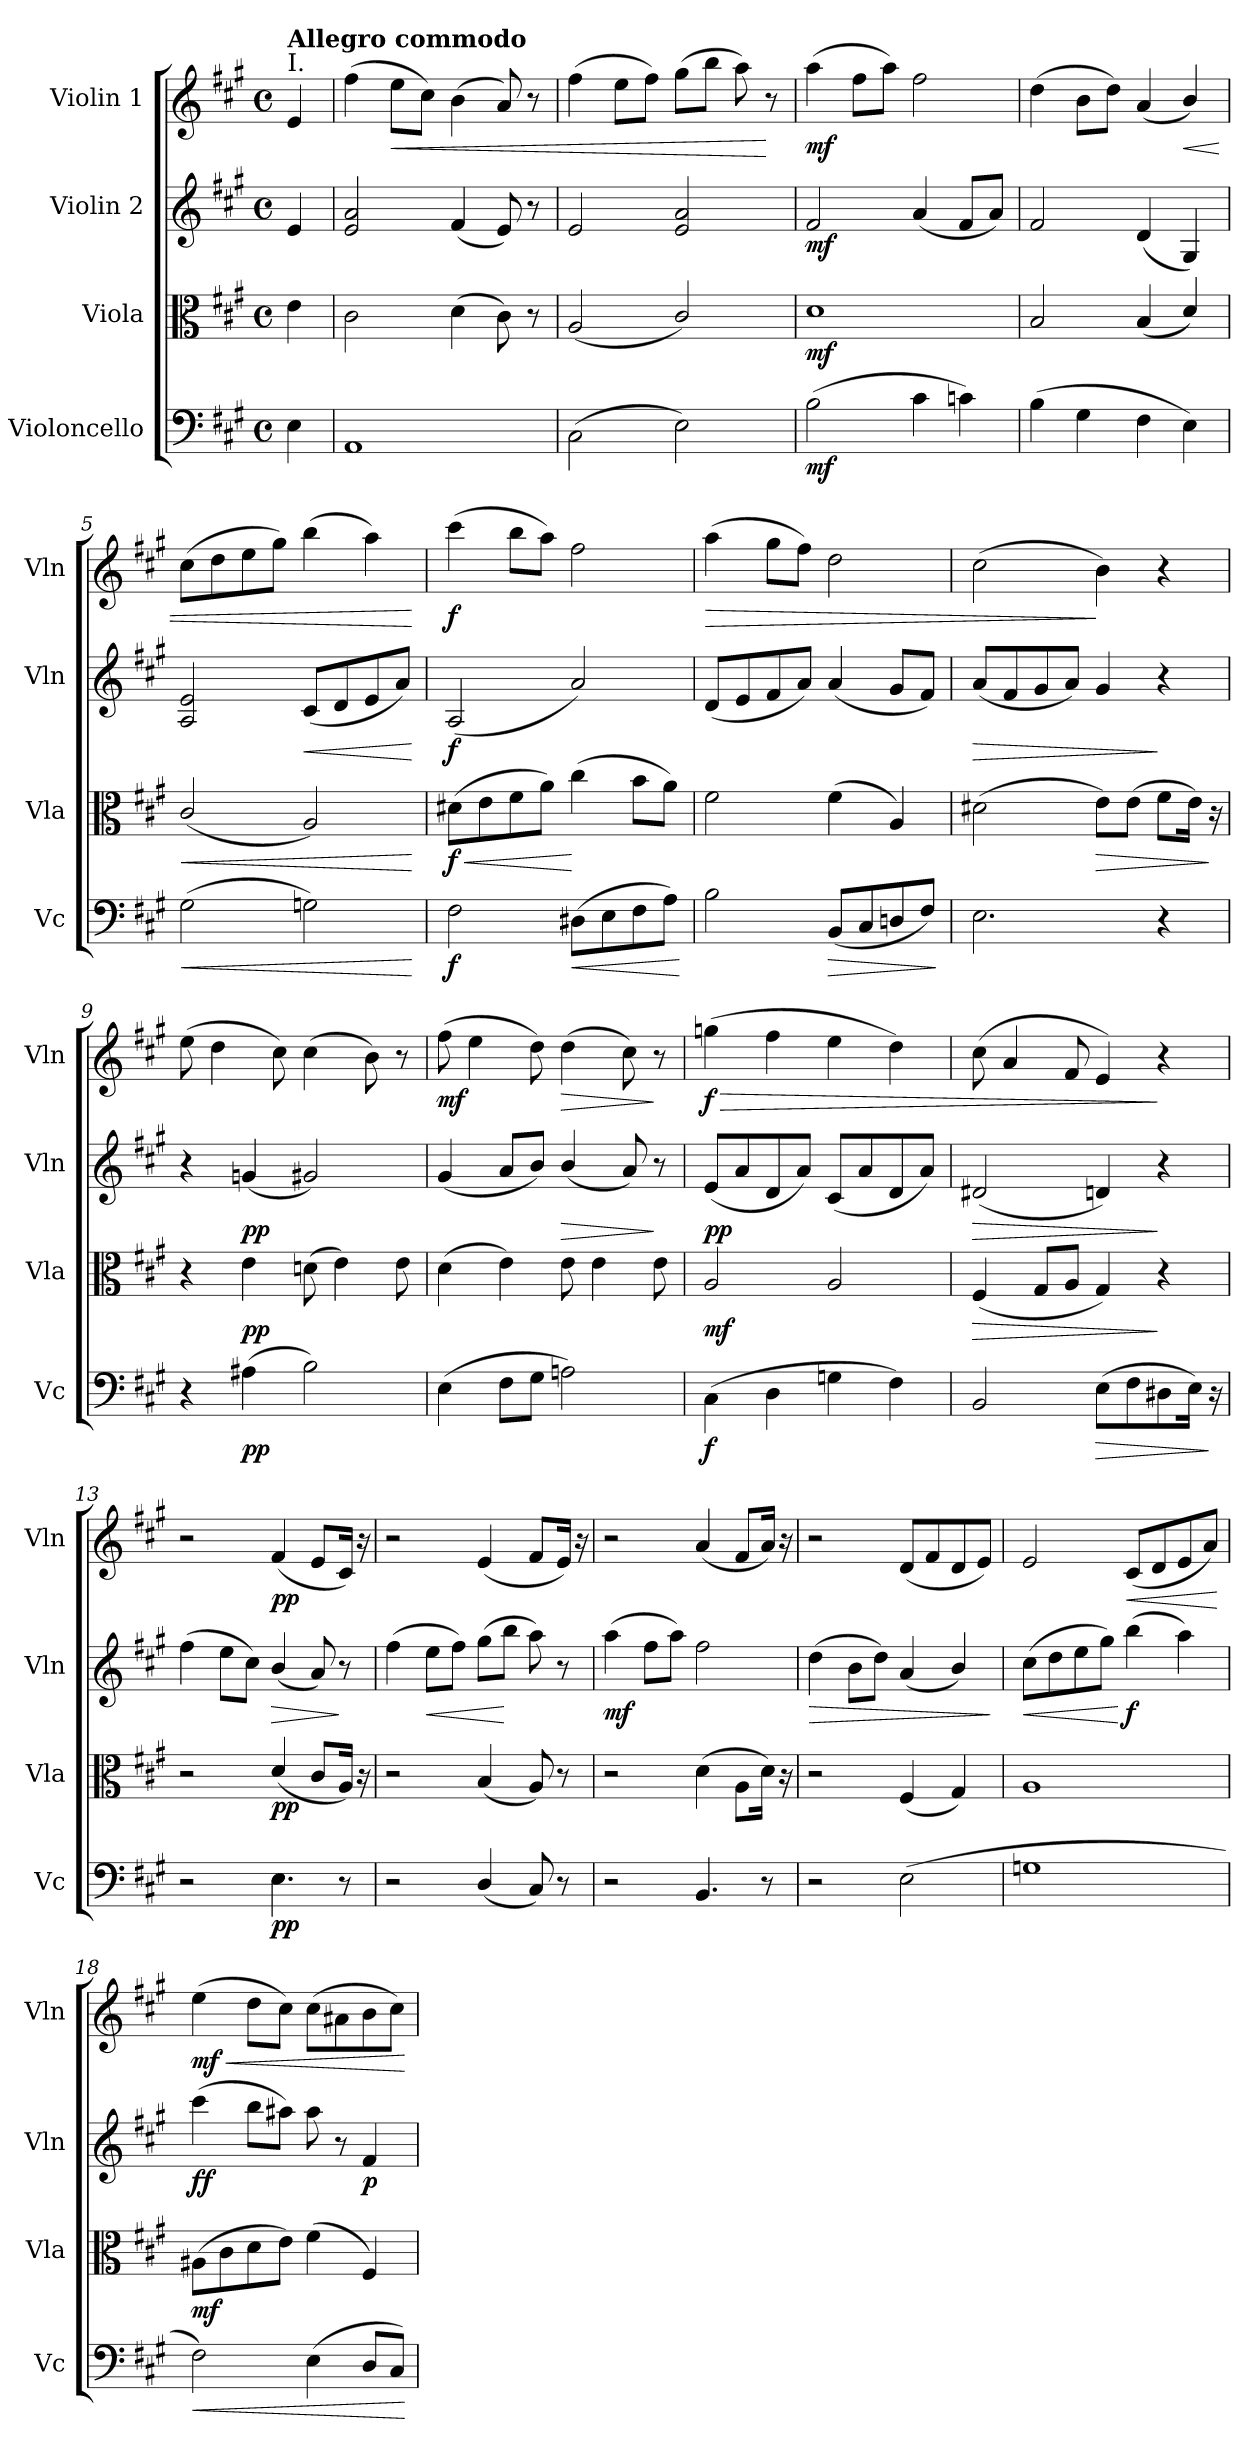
**kern	**dynam	**kern	**dynam	**kern	**dynam	**kern	**dynam
*part4	*part4	*part3	*part3	*part2	*part2	*part1	*part1
*staff4	*staff4	*staff3	*staff3	*staff2	*staff2	*staff1	*staff1
*I"Violoncello	*	*I"Viola	*	*I"Violin 2	*	*I"Violin 1	*
*I'Vc	*	*I'Vla	*	*I'Vln	*	*I'Vln	*
*clefF4	*	*clefC3	*	*clefG2	*	*clefG2	*
*k[f#c#g#]	*	*k[f#c#g#]	*	*k[f#c#g#]	*	*k[f#c#g#]	*
*M4/4	*	*M4/4	*	*M4/4	*	*M4/4	*
*met(c)	*	*met(c)	*	*met(c)	*	*met(c)	*
*MM96	*	*MM96	*	*MM96	*	*MM96	*
=	=	=	=	=	=	=	=
!	!	!	!	!	!	!LO:TX:a:t=I.	!
!	!	!	!	!	!	!LO:TX:a:B:t=Allegro commodo	!
!	!LO:DY:b	!	!	!	!	!	!
!	!LO:DY:n=1:b	!	!LO:DY:b	!	!	!	!
!	!	!	!LO:DY:n=1:b	!	!LO:DY:b	!	!
!	!	!	!	!	!LO:DY:n=1:b	!	!LO:DY:b
!	!	!	!	!	!	!	!LO:DY:n=1:b
4E\	p other-dynamics	4e\	p other-dynamics	4e/	p other-dynamics	4e/	p other-dynamics
=1	=1	=1	=1	=1	=1	=1	=1
1AA	.	2c#\	.	2e/ 2a/	.	(4ff#\	.
!	!	!	!	!	!	!	!LO:HP:b
.	.	.	.	.	.	8ee\L	<
.	.	.	.	.	.	8cc#\J)	.
.	.	(4d\	.	(4f#/	.	(4b\	.
.	.	8c#\)	.	8e/)	.	8a/)	.
.	.	8r	.	8r	.	8r	.
=2	=2	=2	=2	=2	=2	=2	=2
(2C#\	.	(<2A/	.	2e/	.	(4ff#\	.
.	.	.	.	.	.	8ee\L	.
.	.	.	.	.	.	8ff#\J)	.
2E\)	.	2c#/)	.	2e/ 2a/	.	(8gg#\L	.
.	.	.	.	.	.	8bb\J	.
.	.	.	.	.	.	8aa\)	.
.	.	.	.	.	.	8r	[
=3	=3	=3	=3	=3	=3	=3	=3
!	!LO:DY:b	!	!LO:DY:b	!	!LO:DY:b	!	!LO:DY:b
(>2B\	mf	1d	mf	2f#/	mf	(4aa\	mf
.	.	.	.	.	.	8ff#\L	.
.	.	.	.	.	.	8aa\J)	.
4c#\	.	.	.	(<4a/	.	2ff#\	.
4cn\)	.	.	.	8f#/L	.	.	.
.	.	.	.	8a/J)	.	.	.
=4	=4	=4	=4	=4	=4	=4	=4
(4B\	.	2B/	.	2f#/	.	(4dd\	.
4G#\	.	.	.	.	.	8b\L	.
.	.	.	.	.	.	8dd\J)	.
4F#\	.	(<4B/	.	(<4d/	.	(4a/	.
!	!	!	!	!	!	!	!LO:HP:b
4E\)	.	4d/)	.	4G#/)	.	4b/)	<
=5	=5	=5	=5	=5	=5	=5	=5
!	!LO:HP:b	!	!LO:HP:b	!	!	!	!
(2G#\	<	(<2c#/	<	2A/ 2e/	.	(8cc#\L	.
.	.	.	.	.	.	8dd\	.
.	.	.	.	.	.	8ee\	.
.	.	.	.	.	.	8gg#\J)	.
!	!	!	!	!	!LO:HP:b	!	!
2Gn\)	.	2A/)	.	(<8c#/L	<	(4bb\	.
.	.	.	.	8d/	.	.	.
.	.	.	.	8e/	.	4aa\)	.
.	.	.	.	8a/J)	.	.	.
.	[	.	[	.	[	.	[
=6	=6	=6	=6	=6	=6	=6	=6
!	!LO:DY:b	!	!LO:HP:b	!	!	!	!
!	!	!	!LO:DY:n=1:b	!	!LO:DY:b	!	!LO:DY:b
2F#\	f	(>8d#X\L	< f	(<2A/	f	(4ccc#\	f
.	.	8e\	.	.	.	.	.
.	.	8f#\	.	.	.	8bb\L	.
.	.	8a\J)	.	.	.	8aa\J)	.
!	!LO:HP:b	!	!	!	!	!	!
(>8D#X\L	<	(>4cc#\	[	2a/)	.	2ff#\	.
8E\	.	.	.	.	.	.	.
8F#\	.	8b\L	.	.	.	.	.
8A\J)	.	8a\J)	.	.	.	.	.
.	[	.	.	.	.	.	.
!!LO:LB:g=z
=7	=7	=7	=7	=7	=7	=7	=7
!	!	!	!	!	!	!	!LO:HP:b
2B\	.	2f#\	.	(<8d/L	.	(4aa\	>
.	.	.	.	8e/	.	.	.
.	.	.	.	8f#/	.	8gg#\L	.
.	.	.	.	8a/J)	.	8ff#\J)	.
!	!LO:HP:b	!	!	!	!	!	!
(>8BB/L	>	(4f#\	.	(<4a/	.	2dd\	.
8C#/	.	.	.	.	.	.	.
8Dn/	.	4A/)	.	8g#/L	.	.	.
8F#/J)	.	.	.	8f#/J)	.	.	.
.	]	.	.	.	.	.	.
=8	=8	=8	=8	=8	=8	=8	=8
!	!	!	!	!	!LO:HP:b	!	!
2.E\	.	(>2d#X\	.	(<8a/L	>	(2cc#\	.
.	.	.	.	8f#/	.	.	.
.	.	.	.	8g#/	.	.	.
.	.	.	.	8a/J)	.	.	.
!	!	!	!LO:HP:b	!	!	!	!
.	.	8e\L)	>	4g#/	.	4b\)	]
.	.	(>8e\J	.	.	.	.	.
4r	.	8f#\L	.	4r	]	4r	.
.	.	16e\Jk)	.	.	.	.	.
.	.	16r	]	.	.	.	.
=9	=9	=9	=9	=9	=9	=9	=9
!	!	!	!	!	!	!	!LO:DY:b
!	!	!	!	!	!	!	!LO:DY:n=1:b
4r	.	4r	.	4r	.	(8ee\	p other-dynamics
.	.	.	.	.	.	4dd\	.
!	!LO:DY:b	!	!LO:DY:b	!	!LO:DY:b	!	!
(>4A#X\	pp	4e\	pp	(<4gn/	pp	.	.
.	.	.	.	.	.	8cc#\)	.
2B\)	.	(>8dn\	.	2g#X/)	.	(4cc#\	.
.	.	4e\)	.	.	.	.	.
.	.	.	.	.	.	8b\)	.
.	.	8e\	.	.	.	8r	.
!!LO:LB:g=z
=10	=10	=10	=10	=10	=10	=10	=10
!	!	!	!	!	!	!	!LO:DY:b
(4E\	.	(>4d\	.	(<4g#/	.	(8ff#\	mf
.	.	.	.	.	.	4ee\	.
8F#\L	.	4e\)	.	8a/L	.	.	.
8G#\J	.	.	.	8b/J)	.	8dd\)	.
!	!	!	!	!	!LO:HP:b	!	!LO:HP:b
2An\)	.	8e\	.	(<4b/	>	(4dd\	>
.	.	4e\	.	.	.	.	.
.	.	.	.	8a/)	.	8cc#\)	.
.	.	8e\	.	8r	]	8r	]
=11	=11	=11	=11	=11	=11	=11	=11
!	!LO:DY:b	!	!LO:DY:b	!	!LO:DY:b	!	!LO:HP:b
!	!	!	!	!	!	!	!LO:DY:n=1:b
(>4C#\	f	2A/	mf	(<8e/L	pp	(4ggn\	> f
.	.	.	.	8a/	.	.	.
4D\	.	.	.	8d/	.	4ff#\	.
.	.	.	.	8a/J)	.	.	.
4Gn\	.	2A/	.	(8c#/L	.	4ee\	.
.	.	.	.	8a/	.	.	.
4F#\)	.	.	.	8d/	.	4dd\)	.
.	.	.	.	8a/J)	.	.	.
=12	=12	=12	=12	=12	=12	=12	=12
!	!	!	!LO:HP:b	!	!LO:HP:b	!	!
2BB/	.	(<4F#/	>	(2d#X/	>	(8cc#\	.
.	.	.	.	.	.	4a/	.
.	.	8G#/L	.	.	.	.	.
.	.	8A/J	.	.	.	8f#/	.
!	!LO:HP:b	!	!	!	!	!	!
(>8E\L	>	4G#/)	.	4dn/)	.	4e/)	.
8F#\	.	.	.	.	.	.	.
8D#X\	.	4r	]	4r	]	4r	]
16E\Jk)	.	.	.	.	.	.	.
16r	]	.	.	.	.	.	.
=13	=13	=13	=13	=13	=13	=13	=13
!	!	!	!	!	!LO:DY:b	!	!
!	!	!	!	!	!LO:DY:n=1:b	!	!
2r	.	2r	.	(>4ff#\	p other-dynamics	2r	.
.	.	.	.	8ee\L	.	.	.
.	.	.	.	8cc#\J)	.	.	.
!	!LO:DY:b	!	!LO:DY:b	!	!LO:HP:b	!	!LO:DY:b
4.E\	pp	(<4d/	pp	(<4b/	>	(4f#/	pp
.	.	8c#/L	.	8a/)	.	8e/L	.
8r	.	16A/Jk)	.	8r	]	16c#/Jk)	.
.	.	16r	.	.	.	16r	.
=14	=14	=14	=14	=14	=14	=14	=14
2r	.	2r	.	(>4ff#\	.	2r	.
!	!	!	!	!	!LO:HP:b	!	!
.	.	.	.	8ee\L	<	.	.
.	.	.	.	8ff#\J)	.	.	.
(4D/	.	(<4B/	.	(>8gg#\L	.	(4e/	.
.	.	.	.	8bb\J	[	.	.
8C#/)	.	8A/)	.	8aa\)	.	8f#/L	.
8r	.	8r	.	8r	.	16e/Jk)	.
.	.	.	.	.	.	16r	.
=15	=15	=15	=15	=15	=15	=15	=15
!	!	!	!	!	!LO:DY:b	!	!
2r	.	2r	.	(>4aa\	mf	2r	.
.	.	.	.	8ff#\L	.	.	.
.	.	.	.	8aa\J)	.	.	.
4.BB/	.	(>4d\	.	2ff#\	.	(4a/	.
.	.	8A\L	.	.	.	8f#/L	.
8r	.	16d\Jk)	.	.	.	16a/Jk)	.
.	.	16r	.	.	.	16r	.
!!LO:LB:g=z
=16	=16	=16	=16	=16	=16	=16	=16
!	!	!	!	!	!LO:HP:b	!	!
2r	.	2r	.	(>4dd\	>	2r	.
.	.	.	.	8b\L	.	.	.
.	.	.	.	8dd\J)	.	.	.
(>2E\	.	(<4F#/	.	(<4a/	.	(8d/L	.
.	.	.	.	.	.	8f#/	.
.	.	4G#/)	.	4b/)	.	8d/	.
.	.	.	.	.	.	8e/J)	.
.	.	.	.	.	]	.	.
=17	=17	=17	=17	=17	=17	=17	=17
!	!	!	!	!	!LO:HP:b	!	!
1Gn	.	1A	.	(>8cc#\L	<	2e/	.
.	.	.	.	8dd\	.	.	.
.	.	.	.	8ee\	.	.	.
.	.	.	.	8gg#\J)	.	.	.
!	!	!	!	!	!LO:DY:n=1:b	!	!LO:HP:b
.	.	.	.	(>4bb\	[ f	(8c#/L	<
.	.	.	.	.	.	8d/	.
.	.	.	.	4aa\)	.	8e/	.
.	.	.	.	.	.	8a/J)	.
.	.	.	.	.	.	.	[
=18	=18	=18	=18	=18	=18	=18	=18
!	!LO:HP:b	!	!LO:DY:b	!	!LO:DY:b	!	!LO:HP:b
!	!	!	!	!	!	!	!LO:DY:n=1:b
2F#\)	<	(>8A#X\L	mf	(>4ccc#\	ff	(4ee\	< mf
.	.	8c#\	.	.	.	.	.
.	.	8d\	.	8bb\L	.	8dd\L	.
.	.	8e\J)	.	8aa#X\J)	.	8cc#\J)	.
(>4E\	.	(4f#\	.	8aa#\	.	(8cc#\L	.
.	.	.	.	8r	.	8a#X\	.
!	!	!	!	!	!LO:DY:b	!	!
8D/L	.	4F#/)	.	4f#/	p	8b\	.
8C#/J)	.	.	.	.	.	8cc#\J)	.
.	[	.	.	.	.	.	[
=	=	=	=	=	=	=	=
*-	*-	*-	*-	*-	*-	*-	*-
